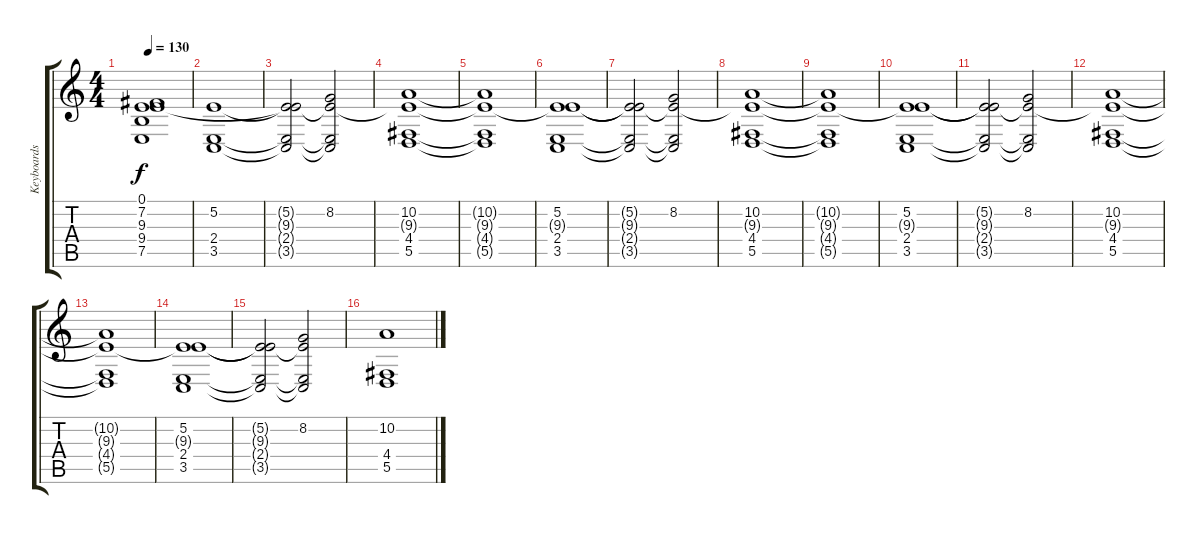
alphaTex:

\track ("Keyboards (Choir Aahs)" "Keyboards ") {instrument choiraahs}
\staff {score tabs}
\tuning (E4 B3 G3 D3 A2 E2) {hide}
\ts (4 4)
\tempo 130
\clef g2
\ks c
(0.1{t} 7.2{t} 9.3{t} 9.4{t} 7.5{t}).1{dy f} |
(5.2 2.4 3.5).1 |
(5.2{t} 9.3{t} 2.4{t} 3.5{t}).2 (8.2 9.3{t} 2.4{t} 3.5{t}).2 |
(10.2 9.3{t} 4.4 5.5).1 |
(10.2{t} 9.3{t} 4.4{t} 5.5{t}).1 |
(5.2 9.3{t} 2.4 3.5).1 |
(5.2{t} 9.3{t} 2.4{t} 3.5{t}).2 (8.2 9.3{t} 2.4{t} 3.5{t}).2 |
(10.2 9.3{t} 4.4 5.5).1 |
(10.2{t} 9.3{t} 4.4{t} 5.5{t}).1 |
(5.2 9.3{t} 2.4 3.5).1 |
(5.2{t} 9.3{t} 2.4{t} 3.5{t}).2 (8.2 9.3{t} 2.4{t} 3.5{t}).2 |
(10.2 9.3{t} 4.4 5.5).1 |
(10.2{t} 9.3{t} 4.4{t} 5.5{t}).1 |
(5.2 9.3{t} 2.4 3.5).1 |
(5.2{t} 9.3{t} 2.4{t} 3.5{t}).2 (8.2 9.3{t} 2.4{t} 3.5{t}).2 |
(10.2 4.4 5.5).1
